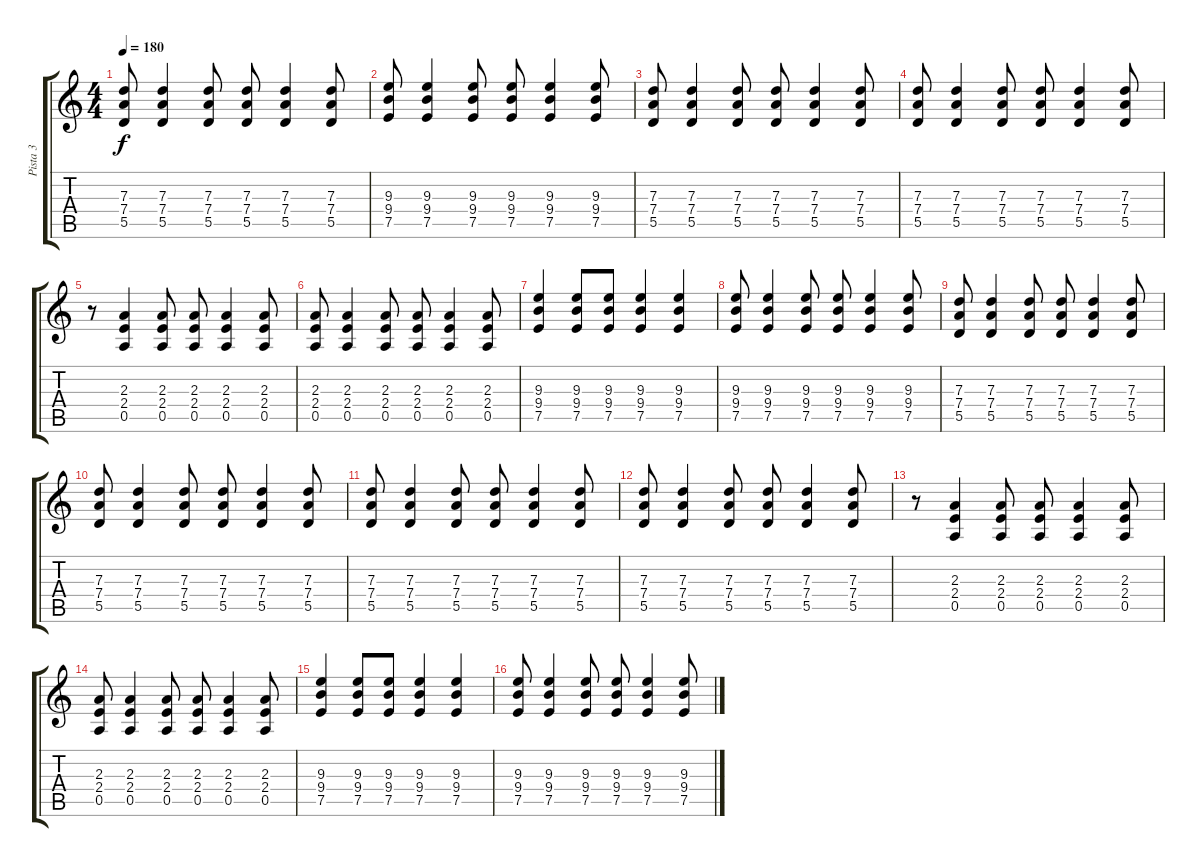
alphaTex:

\track ("Pista 3" "Pista 3") {instrument overdrivenguitar}
\staff {score tabs}
\tuning (E4 B3 G3 D3 A2 E2) {hide}
\ts (4 4)
\tempo 180
\clef g2
\ks c
(7.3 7.4 5.5).8{dy f} (7.3 7.4 5.5).4 (7.3 7.4 5.5).8 (7.3 7.4 5.5).8 (7.3 7.4 5.5).4 (7.3 7.4 5.5).8 |
(9.3 9.4 7.5).8 (9.3 9.4 7.5).4 (9.3 9.4 7.5).8 (9.3 9.4 7.5).8 (9.3 9.4 7.5).4 (9.3 9.4 7.5).8 |
(7.3 7.4 5.5).8 (7.3 7.4 5.5).4 (7.3 7.4 5.5).8 (7.3 7.4 5.5).8 (7.3 7.4 5.5).4 (7.3 7.4 5.5).8 |
(7.3 7.4 5.5).8 (7.3 7.4 5.5).4 (7.3 7.4 5.5).8 (7.3 7.4 5.5).8 (7.3 7.4 5.5).4 (7.3 7.4 5.5).8 |
r.8 (2.3 2.4 0.5).4 (2.3 2.4 0.5).8 (2.3 2.4 0.5).8 (2.3 2.4 0.5).4 (2.3 2.4 0.5).8 |
(2.3 2.4 0.5).8 (2.3 2.4 0.5).4 (2.3 2.4 0.5).8 (2.3 2.4 0.5).8 (2.3 2.4 0.5).4 (2.3 2.4 0.5).8 |
(9.3 9.4 7.5).4 (9.3 9.4 7.5).8 (9.3 9.4 7.5).8 (9.3 9.4 7.5).4 (9.3 9.4 7.5).4 |
(9.3 9.4 7.5).8 (9.3 9.4 7.5).4 (9.3 9.4 7.5).8 (9.3 9.4 7.5).8 (9.3 9.4 7.5).4 (9.3 9.4 7.5).8 |
(7.3 7.4 5.5).8 (7.3 7.4 5.5).4 (7.3 7.4 5.5).8 (7.3 7.4 5.5).8 (7.3 7.4 5.5).4 (7.3 7.4 5.5).8 |
(7.3 7.4 5.5).8 (7.3 7.4 5.5).4 (7.3 7.4 5.5).8 (7.3 7.4 5.5).8 (7.3 7.4 5.5).4 (7.3 7.4 5.5).8 |
(7.3 7.4 5.5).8 (7.3 7.4 5.5).4 (7.3 7.4 5.5).8 (7.3 7.4 5.5).8 (7.3 7.4 5.5).4 (7.3 7.4 5.5).8 |
(7.3 7.4 5.5).8 (7.3 7.4 5.5).4 (7.3 7.4 5.5).8 (7.3 7.4 5.5).8 (7.3 7.4 5.5).4 (7.3 7.4 5.5).8 |
r.8 (2.3 2.4 0.5).4 (2.3 2.4 0.5).8 (2.3 2.4 0.5).8 (2.3 2.4 0.5).4 (2.3 2.4 0.5).8 |
(2.3 2.4 0.5).8 (2.3 2.4 0.5).4 (2.3 2.4 0.5).8 (2.3 2.4 0.5).8 (2.3 2.4 0.5).4 (2.3 2.4 0.5).8 |
(9.3 9.4 7.5).4 (9.3 9.4 7.5).8 (9.3 9.4 7.5).8 (9.3 9.4 7.5).4 (9.3 9.4 7.5).4 |
(9.3 9.4 7.5).8 (9.3 9.4 7.5).4 (9.3 9.4 7.5).8 (9.3 9.4 7.5).8 (9.3 9.4 7.5).4 (9.3 9.4 7.5).8
